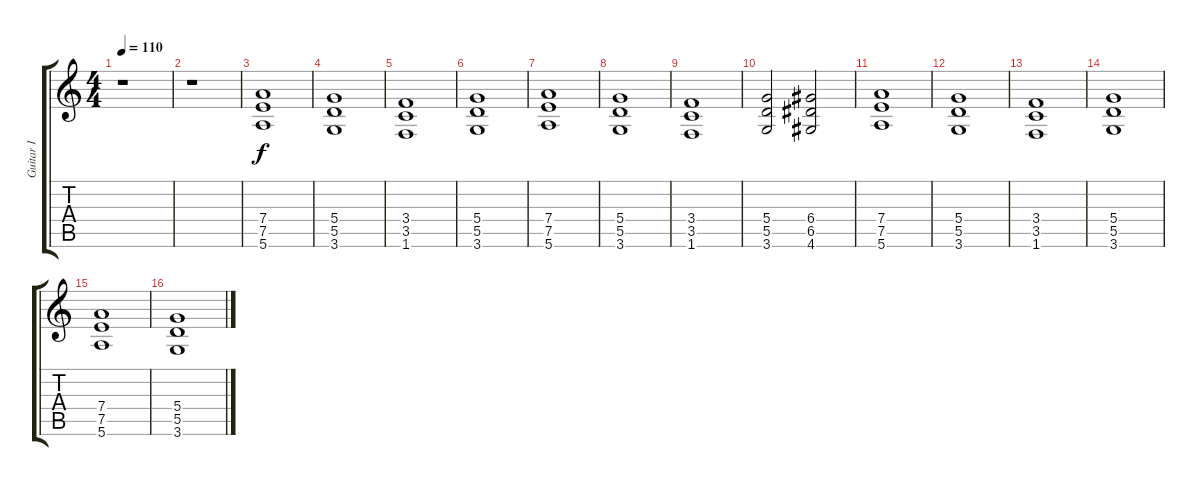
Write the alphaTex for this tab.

\track ("Guitar I" "Guitar I") {instrument distortionguitar}
\staff {score tabs}
\tuning (E4 B3 G3 D3 A2 E2) {hide}
\ts (4 4)
\tempo 110
\clef g2
\ks c
r.1{dy f} |
r.1 |
(7.4 7.5 5.6).1 |
(5.4 5.5 3.6).1 |
(3.4 3.5 1.6).1 |
(5.4 5.5 3.6).1 |
(7.4 7.5 5.6).1 |
(5.4 5.5 3.6).1 |
(3.4 3.5 1.6).1 |
(5.4 5.5 3.6).2 (6.4 6.5 4.6).2 |
(7.4 7.5 5.6).1 |
(5.4 5.5 3.6).1 |
(3.4 3.5 1.6).1 |
(5.4 5.5 3.6).1 |
(7.4 7.5 5.6).1 |
(5.4 5.5 3.6).1
